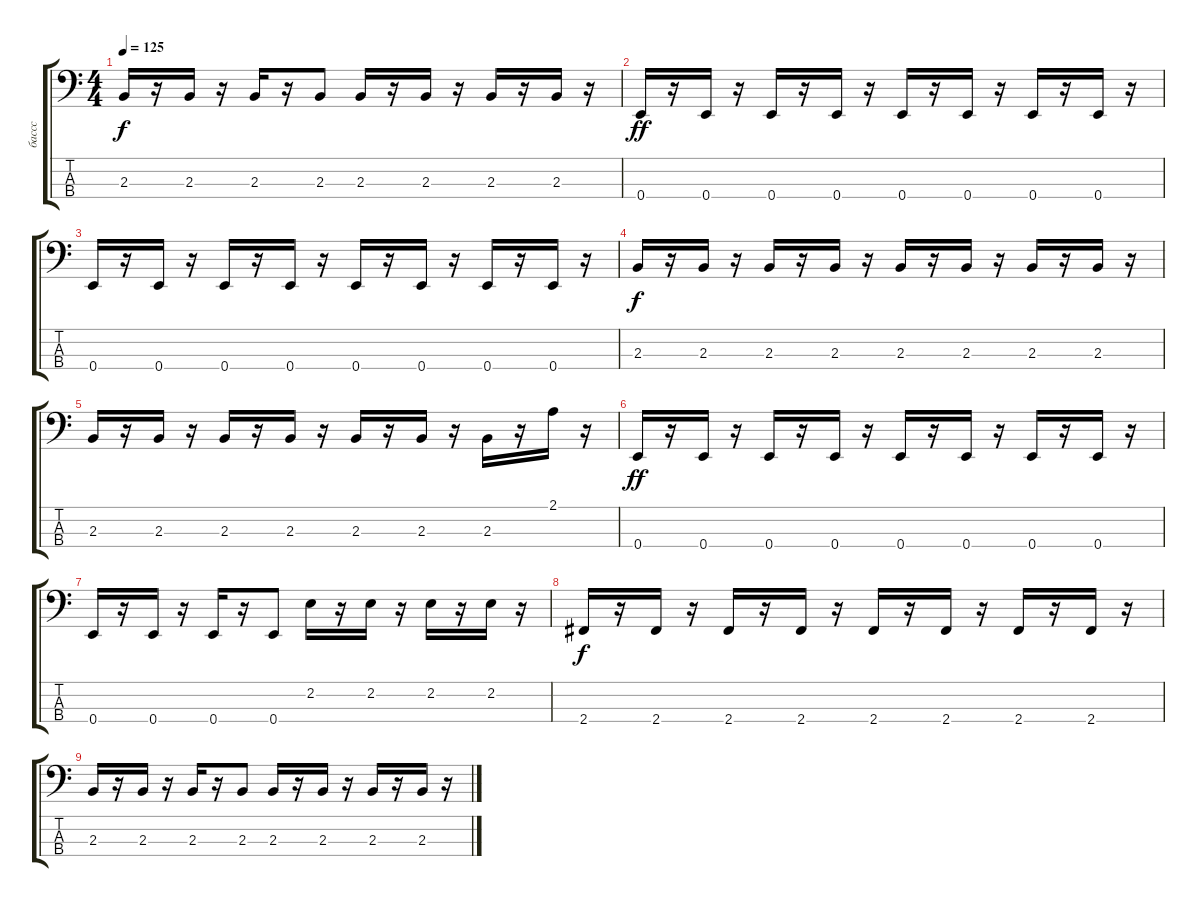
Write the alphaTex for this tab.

\track ("бассс" "бассс") {instrument electricbassfinger}
\staff {score tabs}
\tuning (G2 D2 A1 E1) {hide}
\ts (4 4)
\tempo 125
\clef f4
\ks c
2.3.16{dy f} r.16 2.3.16 r.16 2.3.16 r.16 2.3.8 2.3.16 r.16 2.3.16 r.16 2.3.16 r.16 2.3.16 r.16 |
0.4.16{dy ff} r.16 0.4.16 r.16 0.4.16 r.16 0.4.16 r.16 0.4.16 r.16 0.4.16 r.16 0.4.16 r.16 0.4.16 r.16 |
0.4.16 r.16 0.4.16 r.16 0.4.16 r.16 0.4.16 r.16 0.4.16 r.16 0.4.16 r.16 0.4.16 r.16 0.4.16 r.16 |
2.3.16{dy f} r.16 2.3.16 r.16 2.3.16 r.16 2.3.16 r.16 2.3.16 r.16 2.3.16 r.16 2.3.16 r.16 2.3.16 r.16 |
2.3.16 r.16 2.3.16 r.16 2.3.16 r.16 2.3.16 r.16 2.3.16 r.16 2.3.16 r.16 2.3.16 r.16 2.1.16 r.16 |
0.4.16{dy ff} r.16 0.4.16 r.16 0.4.16 r.16 0.4.16 r.16 0.4.16 r.16 0.4.16 r.16 0.4.16 r.16 0.4.16 r.16 |
0.4.16 r.16 0.4.16 r.16 0.4.16 r.16 0.4.8 2.2.16 r.16 2.2.16 r.16 2.2.16 r.16 2.2.16 r.16 |
2.4.16{dy f} r.16 2.4.16 r.16 2.4.16 r.16 2.4.16 r.16 2.4.16 r.16 2.4.16 r.16 2.4.16 r.16 2.4.16 r.16 |
2.3.16 r.16 2.3.16 r.16 2.3.16 r.16 2.3.8 2.3.16 r.16 2.3.16 r.16 2.3.16 r.16 2.3.16 r.16
